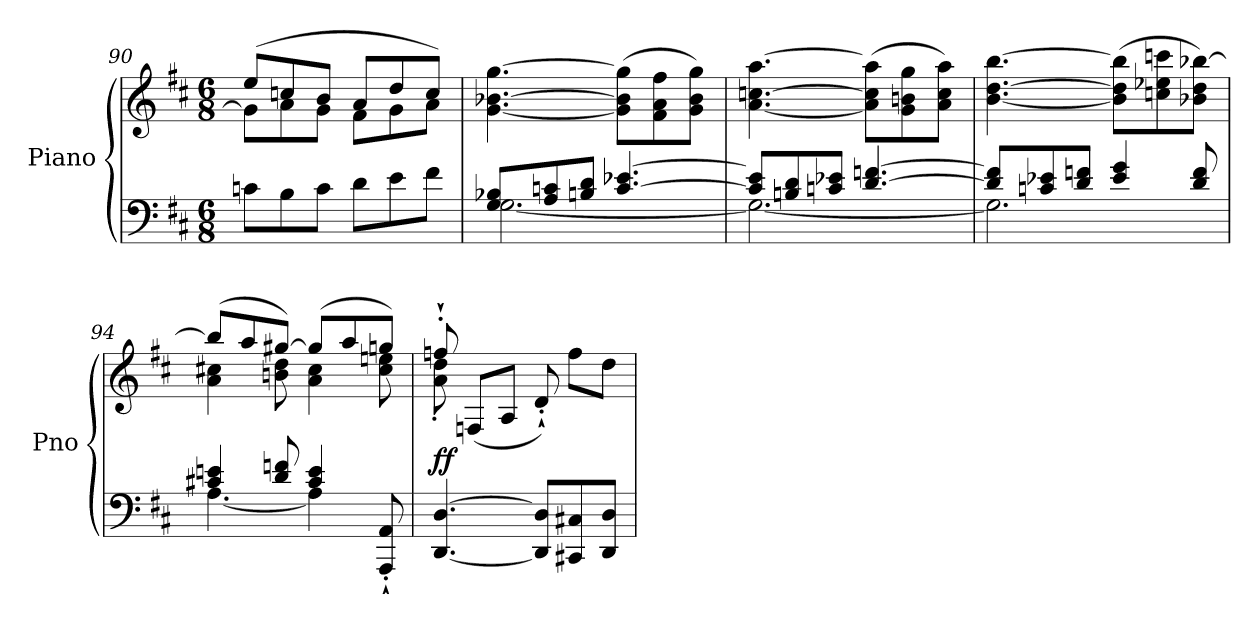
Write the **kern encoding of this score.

**kern	**kern	**dynam
*part1	*part1	*part1
*staff2	*staff1	*staff1/2
*I"Piano	*	*
*I'Pno	*	*
*clefF4	*clefG2	*
*k[f#c#]	*k[f#c#]	*
*D:	*D:	*
*M6/8	*M6/8	*
=90	=90	=90
*	*^	*
8cn\L	(8ee/L	8g\L]	.
8B\	8ccn/	8a\	.
8c\J	8b/J	8g\J	.
8d\L	8a/L	8f#\L	.
8e\	8dd/	8g\	.
8f#\J	8cc/J)	8a\J	.
=91	=91	=91	=91
*^	*	*	*
!	!	!LO:TX:b:t=cresc.	!	!
*	*	*v	*v	*
8G/ 8B-X/L	[2.G\	[4.g\ [4.b-X\ [4.gg\	.
8A/ 8cn/	.	.	.
8Bn/ 8d/J	.	.	.
[4.c/ [4.e-X/	.	(8g\] 8b-\] 8gg\]L	.
.	.	8f#\ 8a\ 8ff#\	.
.	.	8g\ 8b-\ 8gg\J)	.
=92	=92	=92	=92
8c/] 8e-/]L	2.G\_	[4.a\ [4.ccn\ [4.aa\	.
8Bn/ 8d/	.	.	.
8cn/ 8e-X/J	.	.	.
[4.d/ [4.fn/	.	(8a\] 8cc\] 8aa\]L	.
.	.	8g\ 8bn\ 8gg\	.
.	.	8a\ 8cc\ 8aa\J)	.
=93	=93	=93	=93
8d/] 8f/]L	2.G\]	[4.b\ [4.dd\ [4.bb\	.
8cn/ 8e-X/	.	.	.
8d/ 8fn/J	.	.	.
4e-/ 4g/	.	(8b\] 8dd\] 8bb\]L	.
.	.	8ccn\ 8ee-X\ 8cccn\	.
8d/ 8f/	.	8b-X\ 8dd\ [8bb-X\J)	.
!!LO:LB:g=z
=94	=94	=94	=94
*	*	*^	*
4c#X/ 4en/	[4.A\	(8bb-/L]	4a\ 4cc#X\	.
.	.	8aa/	.	.
8d/ 8fn/	.	[8gg#X/J)	8bn\ 8dd\	.
4c#/ 4e/	4A\]	(8gg#/L]	4a\ 4cc#\	.
.	.	8aa/	.	.
8AAA/`' 8AA/`'	8ryy	8ggn/J)	8cc#\ 8een\	.
=95	=95	=95	=95	=95
!	!	!	!	!LO:DY:b
*v	*v	*	*	*
[4.DD/ [4.D/	8ffn`'/	8a\' 8dd\'	ff
.	(8Fn/L	2ryy	.
.	8A/J	.	.
8DD/] 8D/]L	8d`'/)	.	.
8CC#X/ 8C#X/	8ff\L	.	.
8DD/ 8D/J	8dd\J	8ryy	.
*	*v	*v	*
=	=	=
*-	*-	*-
